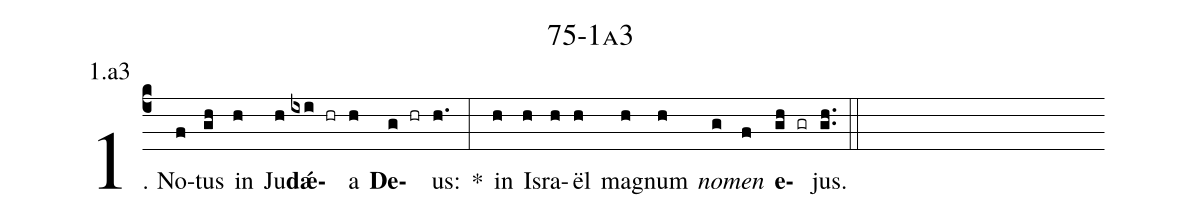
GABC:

name: 75-1a3;
annotation: 1.a3;
%%
(c4)1. No(f)tus(gh) in(h) Ju(h)<b>dǽ</b>(ixi hr)a(h) <b>De</b>(g hr)us:(h.) *(:) in(h) Is(h)ra(h)ël(h) ma(h)gnum(h) <i>no</i>(g)<i>men</i>(f) <b>e</b>(gh gr)jus.(gh..) (::)
